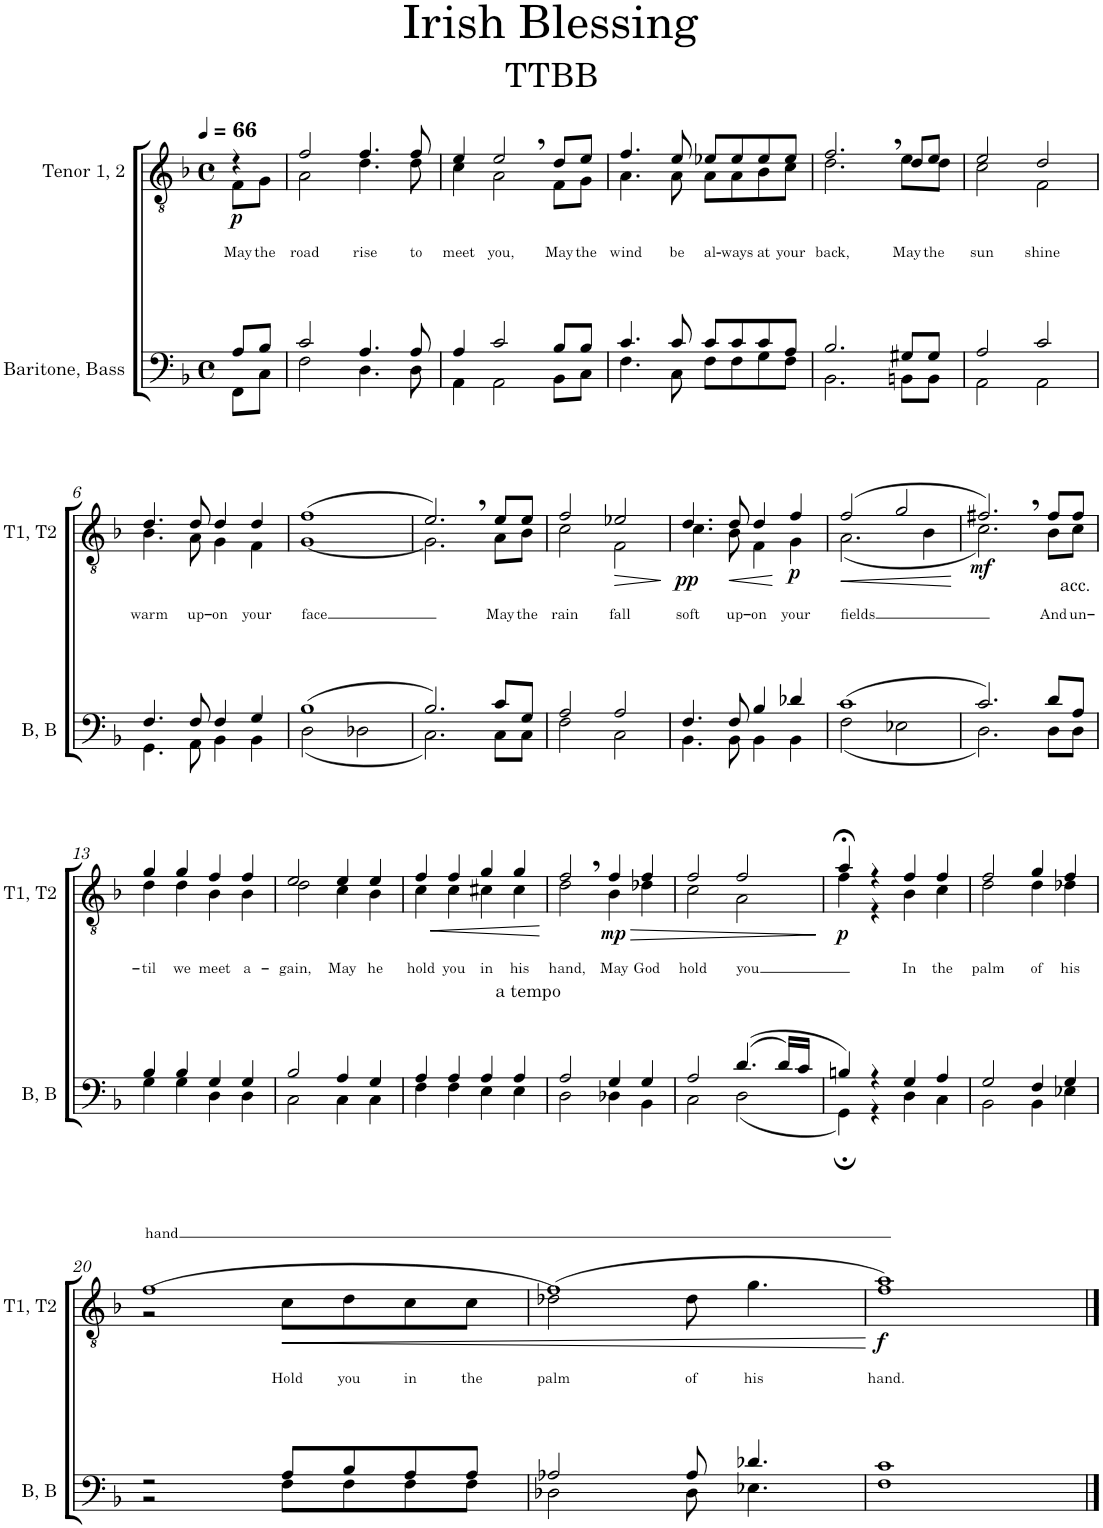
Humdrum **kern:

**kern	**kern	**text	**dynam
*part2	*part1	*part1	*part1
*staff2	*staff1	*staff1	*staff1
*I"Baritone, Bass	*I"Tenor 1, 2	*	*
*I'B, B	*	*	*
*clefF4	*clefGv2	*	*
*k[b-]	*k[b-]	*	*
*M4/4	*M4/4	*	*
*met(c)	*met(c)	*	*
*MM66	*MM66	*	*
=	=	=	=
*^	*^	*	*
!	!	!	!	!LO:LY:b	!LO:DY:b
8A/L	8FF\L	4r	8F\L	May	p
!	!	!	!	!LO:LY:b	!
8B-/J	8C\J	.	8G\J	the	.
=1	=1	=1	=1	=1	=1
!	!	!	!	!LO:LY:b	!
2c/	2F\	2f/	2A\	road	.
!	!	!	!	!LO:LY:b	!
4.A/	4.D\	4.f/	4.d\	rise	.
!	!	!	!	!LO:LY:b	!
8A/	8D\	8f/	8d\	to	.
=2	=2	=2	=2	=2	=2
!	!	!	!	!LO:LY:b	!
4A/	4AA\	4e/	4c\	meet	.
!	!	!	!	!LO:LY:b	!
2c/	2AA\	2e,/	2A\	you,	.
!	!	!	!	!LO:LY:b	!
8B-/L	8BB-\L	8d/L	8F\L	May	.
!	!	!	!	!LO:LY:b	!
8B-/J	8C\J	8e/J	8G\J	the	.
=3	=3	=3	=3	=3	=3
!	!	!	!	!LO:LY:b	!
4.c/	4.F\	4.f/	4.A\	wind	.
!	!	!	!	!LO:LY:b	!
8c/	8C\	8e/	8A\	be	.
!	!	!	!	!LO:LY:b	!
8c/L	8F\L	8e-X/L	8A\L	al-	.
!	!	!	!	!LO:LY:b	!
8c/	8F\	8e-/	8A\	-ways	.
!	!	!	!	!LO:LY:b	!
8c/	8G\	8e-/	8B-\	at	.
!	!	!	!	!LO:LY:b	!
8A/J	8F\J	8e-/J	8c\J	your	.
=4	=4	=4	=4	=4	=4
!	!	!	!	!LO:LY:b	!
2.B-/	2.BB-\	2.f,/	2.d\	back,	.
!	!	!	!	!LO:LY:b	!
8G#X/L	8BBn\L	8d/L	8e\L	May	.
!	!	!	!	!LO:LY:b	!
8G#/J	8BB\J	8e/J	8d\J	the	.
=5	=5	=5	=5	=5	=5
!	!	!	!	!LO:LY:b	!
2A/	2AA\	2e/	2c\	sun	.
!	!	!	!	!LO:LY:b	!
2c/	2AA\	2d/	2F\	shine	.
!!LO:LB:g=z	!!
=6	=6	=6	=6	=6	=6
!	!	!	!	!LO:LY:b	!
4.F/	4.GG\	4.d/	4.B-\	warm	.
!	!	!	!	!LO:LY:b	!
8F/	8AA\	8d/	8A\	up-	.
!	!	!	!	!LO:LY:b	!
4F/	4BB-\	4d/	4G\	-on	.
!	!	!	!	!LO:LY:b	!
4G/	4BB-\	4d/	4F\	your	.
=7	=7	=7	=7	=7	=7
!	!	!	!	!LO:LY:b	!
(1B-	(2D\	(1f	[1G	face	.
.	2D-X\	.	.	.	.
=8	=8	=8	=8	=8	=8
2.B-/)	2.C\)	2.e,/)	2.G\]	.	.
!	!	!	!	!LO:LY:b	!
8c/L	8C\L	8e/L	8A\L	May	.
!	!	!	!	!LO:LY:b	!
8G/J	8C\J	8e/J	8B-\J	the	.
=9	=9	=9	=9	=9	=9
!	!	!	!	!LO:LY:b	!
2A/	2F\	2f/	2c\	rain	.
!	!	!	!	!LO:LY:b	!LO:HP:b
2A/	2C\	2e-X/	2F\	fall	>
*v	*v	*	*	*	*
*	*v	*v	*	*
.	.	.	]
=10	=10	=10	=10
*^	*^	*	*
!	!	!	!	!LO:LY:b	!LO:DY:b
4.F/	4.BB-\	4.d/	4.c\	soft	pp
!	!	!	!	!LO:LY:b	!LO:HP:b
8F/	8BB-\	8d/	8B-\	up-	<
!	!	!	!	!LO:LY:b	!
4B-/	4BB-\	4d/	4F\	-on	.
!	!	!	!	!LO:LY:b	!LO:DY:n=1:b
4d-X/	4BB-\	4f/	4G\	your	[ p
=11	=11	=11	=11	=11	=11
!	!	!	!	!LO:LY:b	!LO:HP:b
(1c	(2F\	(2f/	(2.A\	fields	<
.	2E-X\	2g/	.	.	.
.	.	.	4B-\	.	.
*v	*v	*	*	*	*
*	*v	*v	*	*
.	.	.	[
=12	=12	=12	=12
*^	*^	*	*
!	!	!	!	!	!LO:DY:b
2.c/)	2.D\)	2.f#X,/)	2.c\)	.	mf
!	!	!	!	!LO:LY:b	!
8d/L	8D\L	8f#/L	8B-\L	And	.
!	!	!LO:TX:b:t=acc.	!	!	!
!	!	!	!	!LO:LY:b	!
8A/J	8D\J	8f#/J	8c\J	un-	.
!!LO:LB:g=z	!!
=13	=13	=13	=13	=13	=13
!	!	!	!	!LO:LY:b	!
4B-/	4G\	4g/	4d\	-til	.
!	!	!	!	!LO:LY:b	!
4B-/	4G\	4g/	4d\	we	.
!	!	!	!	!LO:LY:b	!
4G/	4D\	4f/	4B-\	meet	.
!	!	!	!	!LO:LY:b	!
4G/	4D\	4f/	4B-\	a-	.
=14	=14	=14	=14	=14	=14
!	!	!	!	!LO:LY:b	!
2B-/	2C\	2e/	2d\	-gain,	.
!	!	!	!	!LO:LY:b	!
4A/	4C\	4e/	4c\	May	.
!	!	!	!	!LO:LY:b	!
4G/	4C\	4e/	4B-\	he	.
=15	=15	=15	=15	=15	=15
!	!	!	!	!LO:LY:b	!LO:HP:b
4A/	4F\	4f/	4c\	hold	<
!	!	!	!	!LO:LY:b	!
4A/	4F\	4f/	4c\	you	.
!	!	!	!	!LO:LY:b	!
4A/	4E\	4g/	4c#X\	in	.
!	!	!	!	!LO:LY:b	!
4A/	4E\	4g/	4c#\	his	.
*v	*v	*	*	*	*
*	*v	*v	*	*
.	.	.	[
=16	=16	=16	=16
*^	*^	*	*
!	!	!LO:TX:b:t=a tempo	!	!	!
!	!	!	!	!LO:LY:b	!
2A/	2D\	2f,/	2d\	hand,	.
!	!	!	!	!LO:LY:b	!LO:HP:b
!	!	!	!	!	!LO:DY:n=1:b
4G/	4D-X\	4f/	4B-\	May	> mp
!	!	!	!	!LO:LY:b	!
4G/	4BB-\	4f/	4d-X\	God	.
=17	=17	=17	=17	=17	=17
!	!	!	!	!LO:LY:b	!
2A/	2C\	2f/	2c\	hold	.
!	!	!	!	!LO:LY:b	!
((4.d/	(2D\	2f/	2A\	you	.
16d/LL)	.	.	.	.	.
16c/JJ	.	.	.	.	.
*v	*v	*	*	*	*
*	*v	*v	*	*
.	.	.	]
=18	=18	=18	=18
*^	*^	*	*
!	!	!	!	!	!LO:DY:b
4Bn/)	4GG;\)	4a;</	4f\	.	p
4r	4r	4r	4r	.	.
!	!	!	!	!LO:LY:b	!
4G/	4D\	4f/	4B-\	In	.
!	!	!	!	!LO:LY:b	!
4A/	4C\	4f/	4c\	the	.
=19	=19	=19	=19	=19	=19
!	!	!	!	!LO:LY:b	!
2G/	2BB-\	2f/	2d\	palm	.
!	!	!	!	!LO:LY:b	!
4F/	4BB-\	4g/	4d\	of	.
!	!	!	!	!LO:LY:b	!
4G/	4E-X\	4f/	4d-X\	his	.
!!LO:LB:g=z	!!
=20	=20	=20	=20	=20	=20
!	!	!	!	!LO:LY:a	!
2r	2r	(1f	2r	hand	.
!	!	!	!	!LO:LY:b	!LO:HP:b
8A/L	8F\L	.	8c\L	Hold	<
!	!	!	!	!LO:LY:b	!
8B-/	8F\	.	8d\	you	.
!	!	!	!	!LO:LY:b	!
8A/	8F\	.	8c\	in	.
!	!	!	!	!LO:LY:b	!
8A/J	8F\J	.	8c\J	the	.
=21	=21	=21	=21	=21	=21
!	!	!	!	!LO:LY:b	!
2A-X/	2D-X\	(1f)	2d-X\	palm	.
!	!	!	!	!LO:LY:b	!
8A-/	8D-\	.	8d-\	of	.
!	!	!	!	!LO:LY:b	!
4.d-X/	4.E-X\	.	4.g\	his	.
*v	*v	*	*	*	*
*	*v	*v	*	*
.	.	.	[
=22	=22	=22	=22
*^	*^	*	*
!	!	!	!	!LO:LY:b	!LO:DY:b
1c	1F	1a)	1f	hand.	f
*v	*v	*	*	*	*
*	*v	*v	*	*
==	==	==	==
*-	*-	*-	*-
